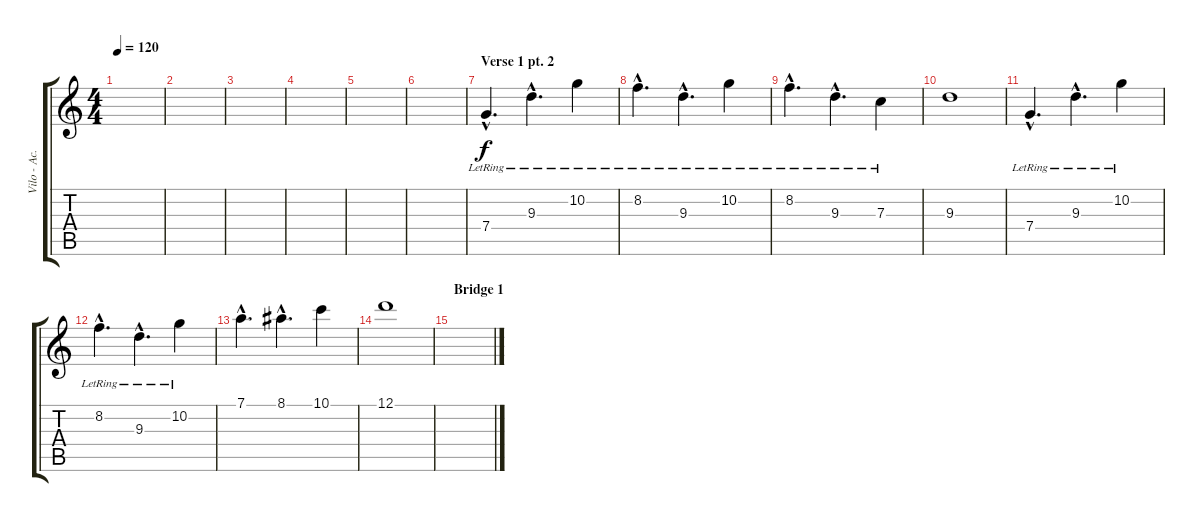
\track ("Vilo - Ac." "Vilo - Ac.") {instrument acousticguitarsteel}
\staff {score tabs}
\tuning (D4 A3 F3 C3 G2 C2) {hide}
\ts (4 4)
\tempo 120
\clef g2
\ks c
|
|
|
|
|
|
\section ("" "Verse 1 pt. 2")
7.4{hac lr}.4{d volume 11 instrument acousticguitarsteel} 9.3{hac lr}.4{d} 10.2{lr}.4 |
8.2{hac lr}.4{d} 9.3{hac lr}.4{d} 10.2{lr}.4 |
8.2{hac lr}.4{d} 9.3{hac lr}.4{d} 7.3{lr}.4 |
9.3.1 |
7.4{hac lr}.4{d} 9.3{hac lr}.4{d} 10.2{lr}.4 |
8.2{hac lr}.4{d} 9.3{hac lr}.4{d} 10.2{lr}.4 |
7.1{hac}.4{d} 8.1{hac}.4{d} 10.1.4 |
12.1.1 |
\section ("" "Bridge 1")
